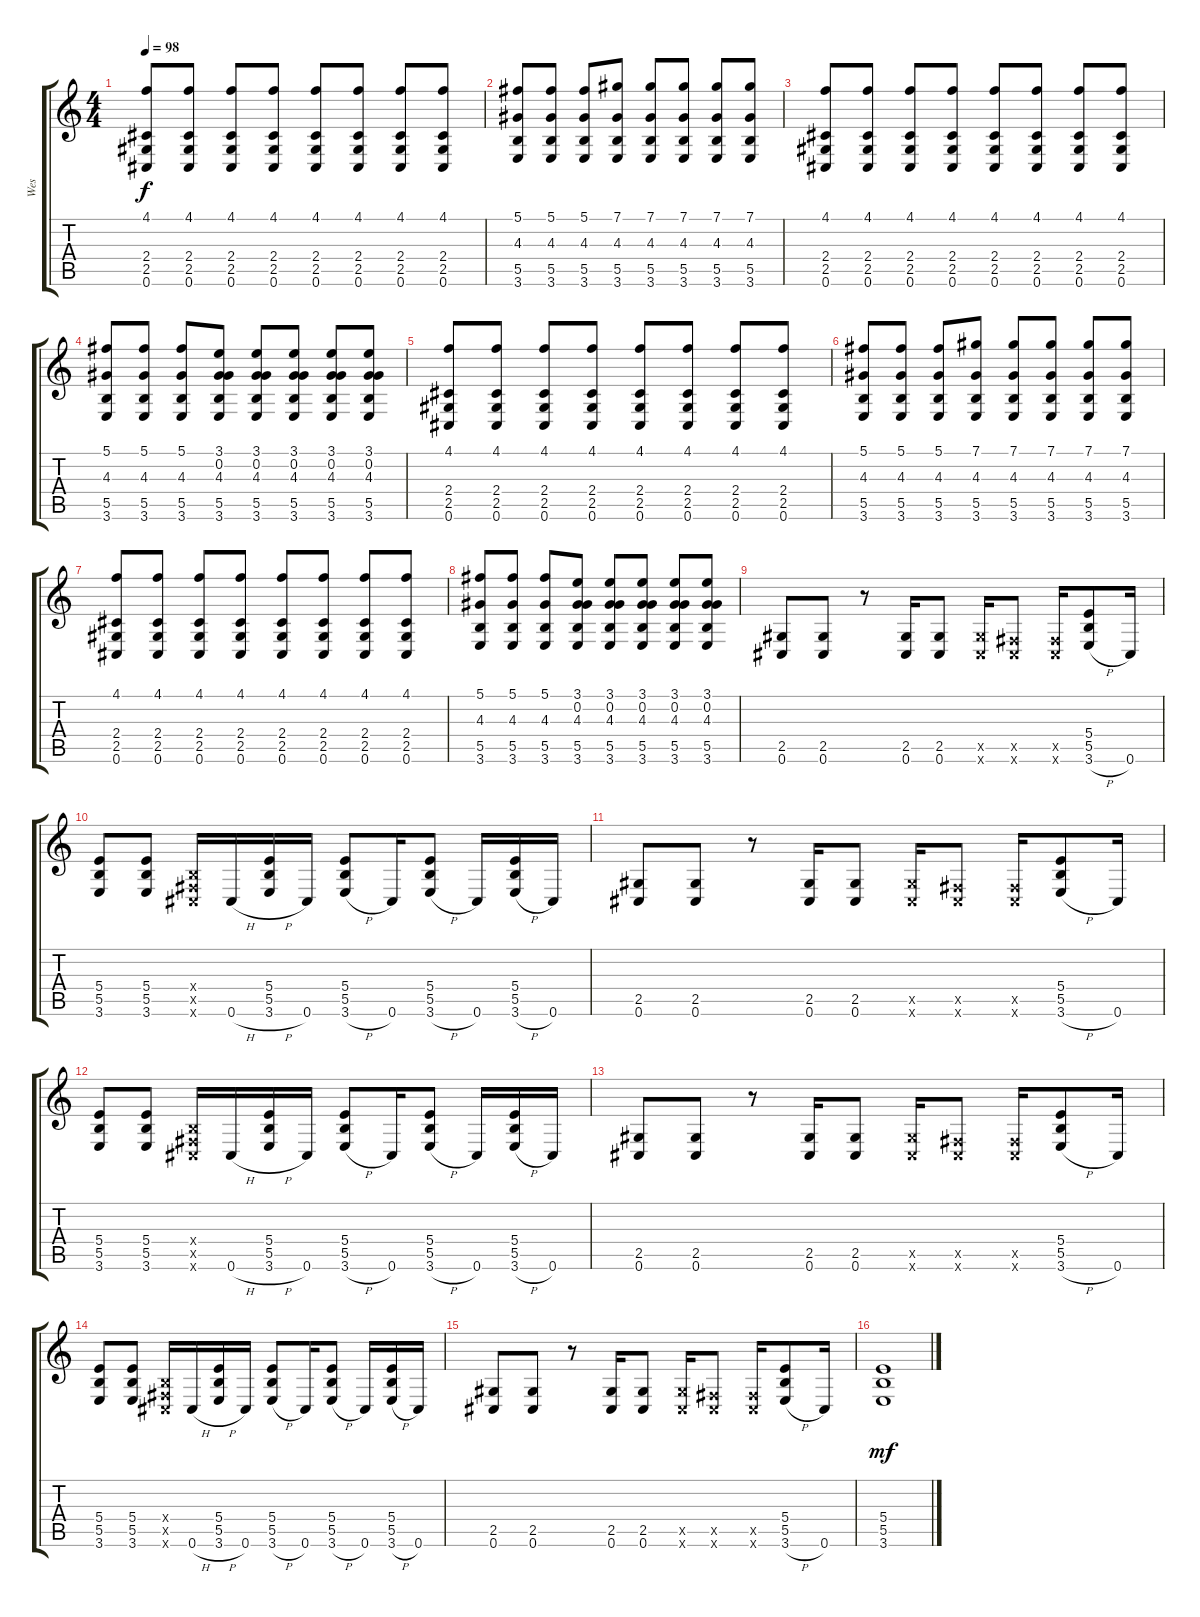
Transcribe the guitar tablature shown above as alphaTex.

\track ("Wes" "Wes") {instrument electricguitarjazz}
\staff {score tabs}
\tuning (Db4 Ab3 E3 B2 Gb2 Db2) {hide}
\ts (4 4)
\tempo 98
\clef g2
\ks c
(4.1 2.4 2.5 0.6).8{dy f instrument distortionguitar} (4.1 2.4 2.5 0.6).8 (4.1 2.4 2.5 0.6).8 (4.1 2.4 2.5 0.6).8 (4.1 2.4 2.5 0.6).8 (4.1 2.4 2.5 0.6).8 (4.1 2.4 2.5 0.6).8 (4.1 2.4 2.5 0.6).8 |
(5.1 4.3 5.5 3.6).8 (5.1 4.3 5.5 3.6).8 (5.1 4.3 5.5 3.6).8 (7.1 4.3 5.5 3.6).8 (7.1 4.3 5.5 3.6).8 (7.1 4.3 5.5 3.6).8 (7.1 4.3 5.5 3.6).8 (7.1 4.3 5.5 3.6).8 |
(4.1 2.4 2.5 0.6).8 (4.1 2.4 2.5 0.6).8 (4.1 2.4 2.5 0.6).8 (4.1 2.4 2.5 0.6).8 (4.1 2.4 2.5 0.6).8 (4.1 2.4 2.5 0.6).8 (4.1 2.4 2.5 0.6).8 (4.1 2.4 2.5 0.6).8 |
(5.1 4.3 5.5 3.6).8 (5.1 4.3 5.5 3.6).8 (5.1 4.3 5.5 3.6).8 (3.1 0.2 4.3 5.5 3.6).8 (3.1 0.2 4.3 5.5 3.6).8 (3.1 0.2 4.3 5.5 3.6).8 (3.1 0.2 4.3 5.5 3.6).8 (3.1 0.2 4.3 5.5 3.6).8 |
(4.1 2.4 2.5 0.6).8 (4.1 2.4 2.5 0.6).8 (4.1 2.4 2.5 0.6).8 (4.1 2.4 2.5 0.6).8 (4.1 2.4 2.5 0.6).8 (4.1 2.4 2.5 0.6).8 (4.1 2.4 2.5 0.6).8 (4.1 2.4 2.5 0.6).8 |
(5.1 4.3 5.5 3.6).8 (5.1 4.3 5.5 3.6).8 (5.1 4.3 5.5 3.6).8 (7.1 4.3 5.5 3.6).8 (7.1 4.3 5.5 3.6).8 (7.1 4.3 5.5 3.6).8 (7.1 4.3 5.5 3.6).8 (7.1 4.3 5.5 3.6).8 |
(4.1 2.4 2.5 0.6).8 (4.1 2.4 2.5 0.6).8 (4.1 2.4 2.5 0.6).8 (4.1 2.4 2.5 0.6).8 (4.1 2.4 2.5 0.6).8 (4.1 2.4 2.5 0.6).8 (4.1 2.4 2.5 0.6).8 (4.1 2.4 2.5 0.6).8 |
(5.1 4.3 5.5 3.6).8 (5.1 4.3 5.5 3.6).8 (5.1 4.3 5.5 3.6).8 (3.1 0.2 4.3 5.5 3.6).8 (3.1 0.2 4.3 5.5 3.6).8 (3.1 0.2 4.3 5.5 3.6).8 (3.1 0.2 4.3 5.5 3.6).8 (3.1 0.2 4.3 5.5 3.6).8 |
(2.5 0.6).8{instrument distortionguitar} (2.5 0.6).8 r.8 (2.5 0.6).16 (2.5 0.6).8 (2.5{x} 0.6{x}).16 (0.5{x} 0.6{x}).8 (0.5{x} 0.6{x}).16 (5.4 5.5 3.6{h}).8 0.6.16 |
(5.4 5.5 3.6).8 (5.4 5.5 3.6).8 (0.4{x} 0.5{x} 0.6{x}).16 0.6{h}.16 (5.4 5.5 3.6{h}).16 0.6.16 (5.4 5.5 3.6{h}).8 0.6.16 (5.4 5.5 3.6{h}).8 0.6.16 (5.4 5.5 3.6{h}).16 0.6.16 |
(2.5 0.6).8 (2.5 0.6).8 r.8 (2.5 0.6).16 (2.5 0.6).8 (2.5{x} 0.6{x}).16 (0.5{x} 0.6{x}).8 (0.5{x} 0.6{x}).16 (5.4 5.5 3.6{h}).8 0.6.16 |
(5.4 5.5 3.6).8 (5.4 5.5 3.6).8 (0.4{x} 0.5{x} 0.6{x}).16 0.6{h}.16 (5.4 5.5 3.6{h}).16 0.6.16 (5.4 5.5 3.6{h}).8 0.6.16 (5.4 5.5 3.6{h}).8 0.6.16 (5.4 5.5 3.6{h}).16 0.6.16 |
(2.5 0.6).8 (2.5 0.6).8 r.8 (2.5 0.6).16 (2.5 0.6).8 (2.5{x} 0.6{x}).16 (0.5{x} 0.6{x}).8 (0.5{x} 0.6{x}).16 (5.4 5.5 3.6{h}).8 0.6.16 |
(5.4 5.5 3.6).8 (5.4 5.5 3.6).8 (0.4{x} 0.5{x} 0.6{x}).16 0.6{h}.16 (5.4 5.5 3.6{h}).16 0.6.16 (5.4 5.5 3.6{h}).8 0.6.16 (5.4 5.5 3.6{h}).8 0.6.16 (5.4 5.5 3.6{h}).16 0.6.16 |
(2.5 0.6).8 (2.5 0.6).8 r.8 (2.5 0.6).16 (2.5 0.6).8 (2.5{x} 0.6{x}).16 (0.5{x} 0.6{x}).8 (0.5{x} 0.6{x}).16 (5.4 5.5 3.6{h}).8 0.6.16 |
(5.4 5.5 3.6).1{dy mf}
